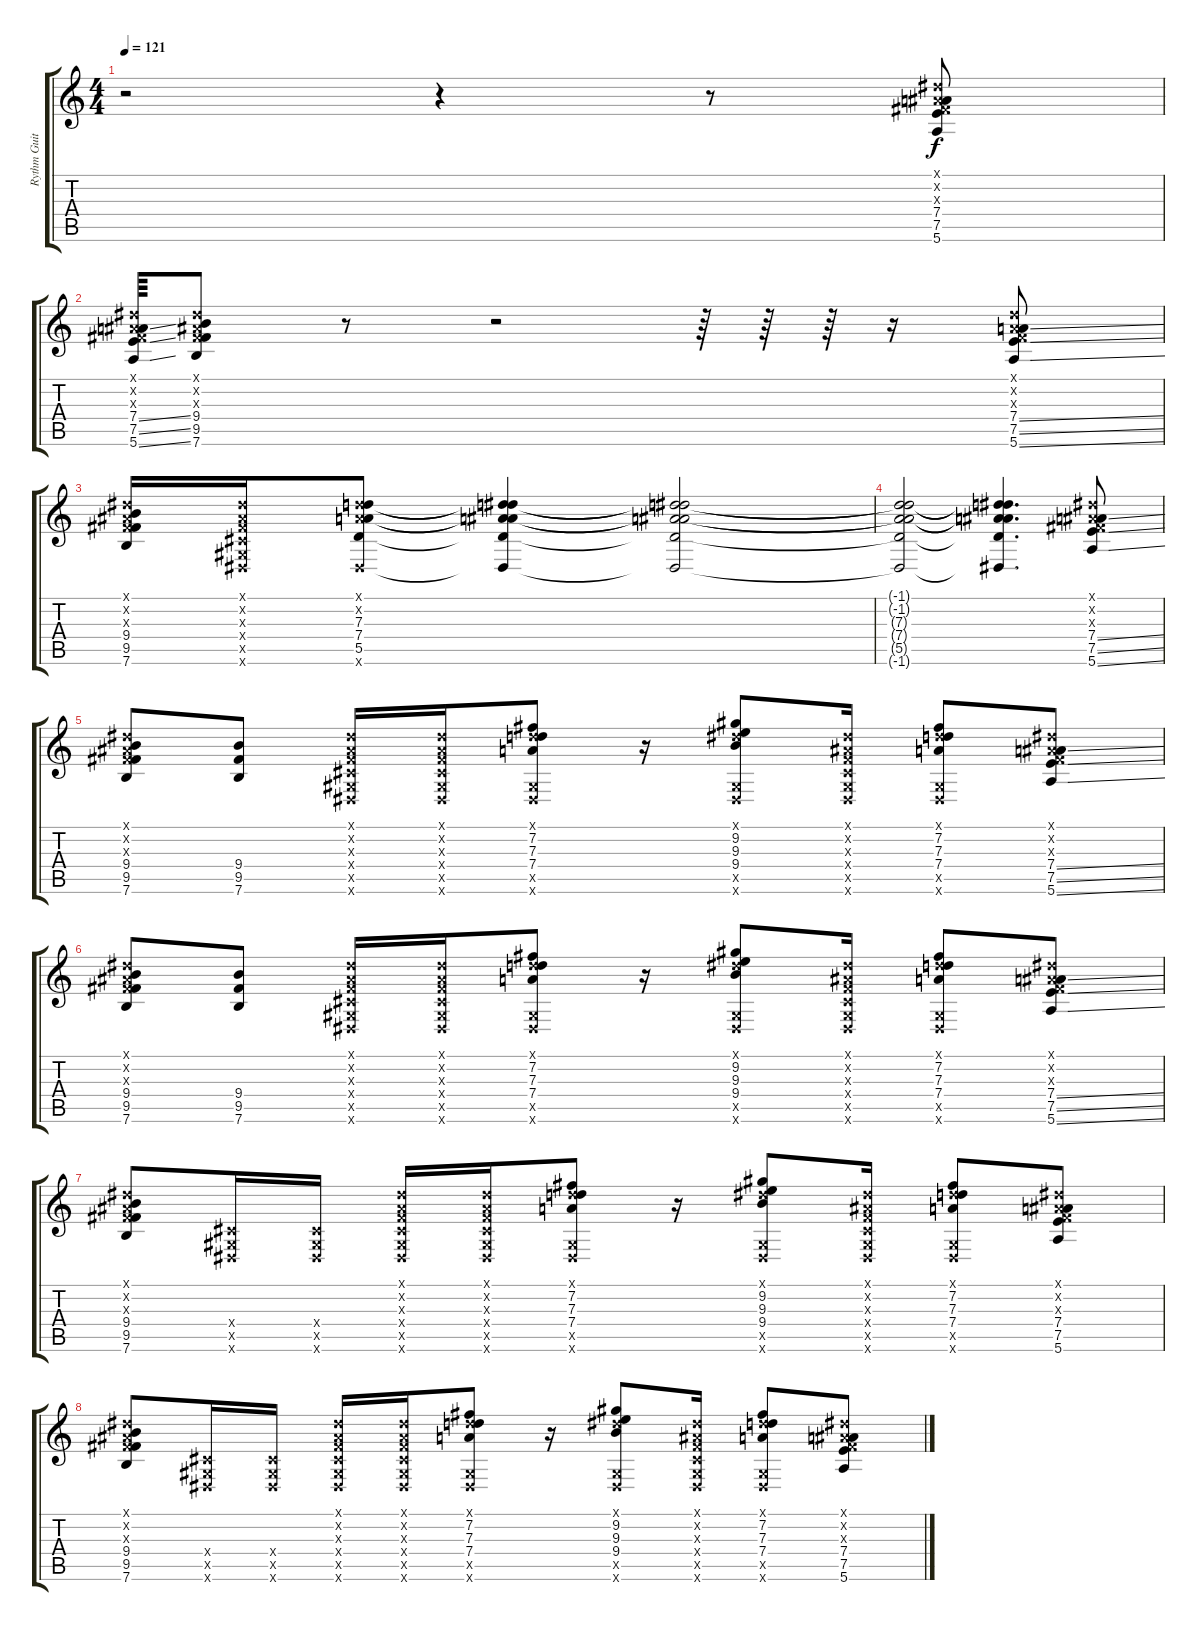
\track ("Rythm Guitar" "Rythm Guit") {instrument distortionguitar}
\staff {score tabs}
\tuning (E4 B3 G3 D3 A2 E2) {hide}
\ts (4 4)
\tempo 121
\clef g2
\ks c
r.2{dy f instrument distortionguitar} r.4 r.8 (-1.1{x} -1.2{x} -1.3{x} 7.4 7.5 5.6).8 |
(-1.1{x} -1.2{x} -1.3{x} 7.4{ss} 7.5{ss} 5.6{ss}).64 (-1.1{x} -1.2{x} -1.3{x} 9.4 9.5 7.6).8 r.8 r.2 r.64 r.64 r.64 r.16 (-1.1{x} -1.2{x} -1.3{x} 7.4{ss} 7.5{ss} 5.6{ss}).8 |
(-1.1{x} -1.2{x} -1.3{x} 9.4 9.5 7.6).16 (-1.1{x} -1.2{x} -1.3{x} -1.4{x} -1.5{x} -1.6{x}).16 (-1.1{x} -1.2{x} 7.3 7.4 5.5 -1.6{x}).8 (-1.1{t} -1.2{t} 7.3{t} 7.4{t} 5.5{t} -1.6{t}).4 (-1.1{t} -1.2{t} 7.3{t} 7.4{t} 5.5{t} -1.6{t}).2 |
(-1.1{t} -1.2{t} 7.3{t} 7.4{t} 5.5{t} -1.6{t}).2 (-1.1{t} -1.2{t} 7.3{t} 7.4{t} 5.5{t} -1.6{t}).4{d} (-1.1{x} -1.2{x} -1.3{x} 7.4{ss} 7.5{ss} 5.6{ss}).8 |
(-1.1{x} -1.2{x} -1.3{x} 9.4 9.5 7.6).8 (9.4 9.5 7.6).8 (-1.1{x} -1.2{x} -1.3{x} -1.4{x} -1.5{x} -1.6{x}).16 (-1.1{x} -1.2{x} -1.3{x} -1.4{x} -1.5{x} -1.6{x}).16 (-1.1{x} 7.2 7.3 7.4 -1.5{x} -1.6{x}).8 r.16 (-1.1{x} 9.2 9.3 9.4 -1.5{x} -1.6{x}).8 (-1.1{x} -1.2{x} -1.3{x} -1.4{x} -1.5{x} -1.6{x}).16 (-1.1{x} 7.2 7.3 7.4 -1.5{x} -1.6{x}).8 (-1.1{x} -1.2{x} -1.3{x} 7.4{ss} 7.5{ss} 5.6{ss}).8 |
(-1.1{x} -1.2{x} -1.3{x} 9.4 9.5 7.6).8 (9.4 9.5 7.6).8 (-1.1{x} -1.2{x} -1.3{x} -1.4{x} -1.5{x} -1.6{x}).16 (-1.1{x} -1.2{x} -1.3{x} -1.4{x} -1.5{x} -1.6{x}).16 (-1.1{x} 7.2 7.3 7.4 -1.5{x} -1.6{x}).8 r.16 (-1.1{x} 9.2 9.3 9.4 -1.5{x} -1.6{x}).8 (-1.1{x} -1.2{x} -1.3{x} -1.4{x} -1.5{x} -1.6{x}).16 (-1.1{x} 7.2 7.3 7.4 -1.5{x} -1.6{x}).8 (-1.1{x} -1.2{x} -1.3{x} 7.4{ss} 7.5{ss} 5.6{ss}).8 |
(-1.1{x} -1.2{x} -1.3{x} 9.4 9.5 7.6).8 (-1.4{x} -1.5{x} -1.6{x}).16 (-1.4{x} -1.5{x} -1.6{x}).16 (-1.1{x} -1.2{x} -1.3{x} -1.4{x} -1.5{x} -1.6{x}).16 (-1.1{x} -1.2{x} -1.3{x} -1.4{x} -1.5{x} -1.6{x}).16 (-1.1{x} 7.2 7.3 7.4 -1.5{x} -1.6{x}).8 r.16 (-1.1{x} 9.2 9.3 9.4 -1.5{x} -1.6{x}).8 (-1.1{x} -1.2{x} -1.3{x} -1.4{x} -1.5{x} -1.6{x}).16 (-1.1{x} 7.2 7.3 7.4 -1.5{x} -1.6{x}).8 (-1.1{x} -1.2{x} -1.3{x} 7.4 7.5 5.6).8 |
(-1.1{x} -1.2{x} -1.3{x} 9.4 9.5 7.6).8 (-1.4{x} -1.5{x} -1.6{x}).16 (-1.4{x} -1.5{x} -1.6{x}).16 (-1.1{x} -1.2{x} -1.3{x} -1.4{x} -1.5{x} -1.6{x}).16 (-1.1{x} -1.2{x} -1.3{x} -1.4{x} -1.5{x} -1.6{x}).16 (-1.1{x} 7.2 7.3 7.4 -1.5{x} -1.6{x}).8 r.16 (-1.1{x} 9.2 9.3 9.4 -1.5{x} -1.6{x}).8 (-1.1{x} -1.2{x} -1.3{x} -1.4{x} -1.5{x} -1.6{x}).16 (-1.1{x} 7.2 7.3 7.4 -1.5{x} -1.6{x}).8 (-1.1{x} -1.2{x} -1.3{x} 7.4 7.5 5.6).8
